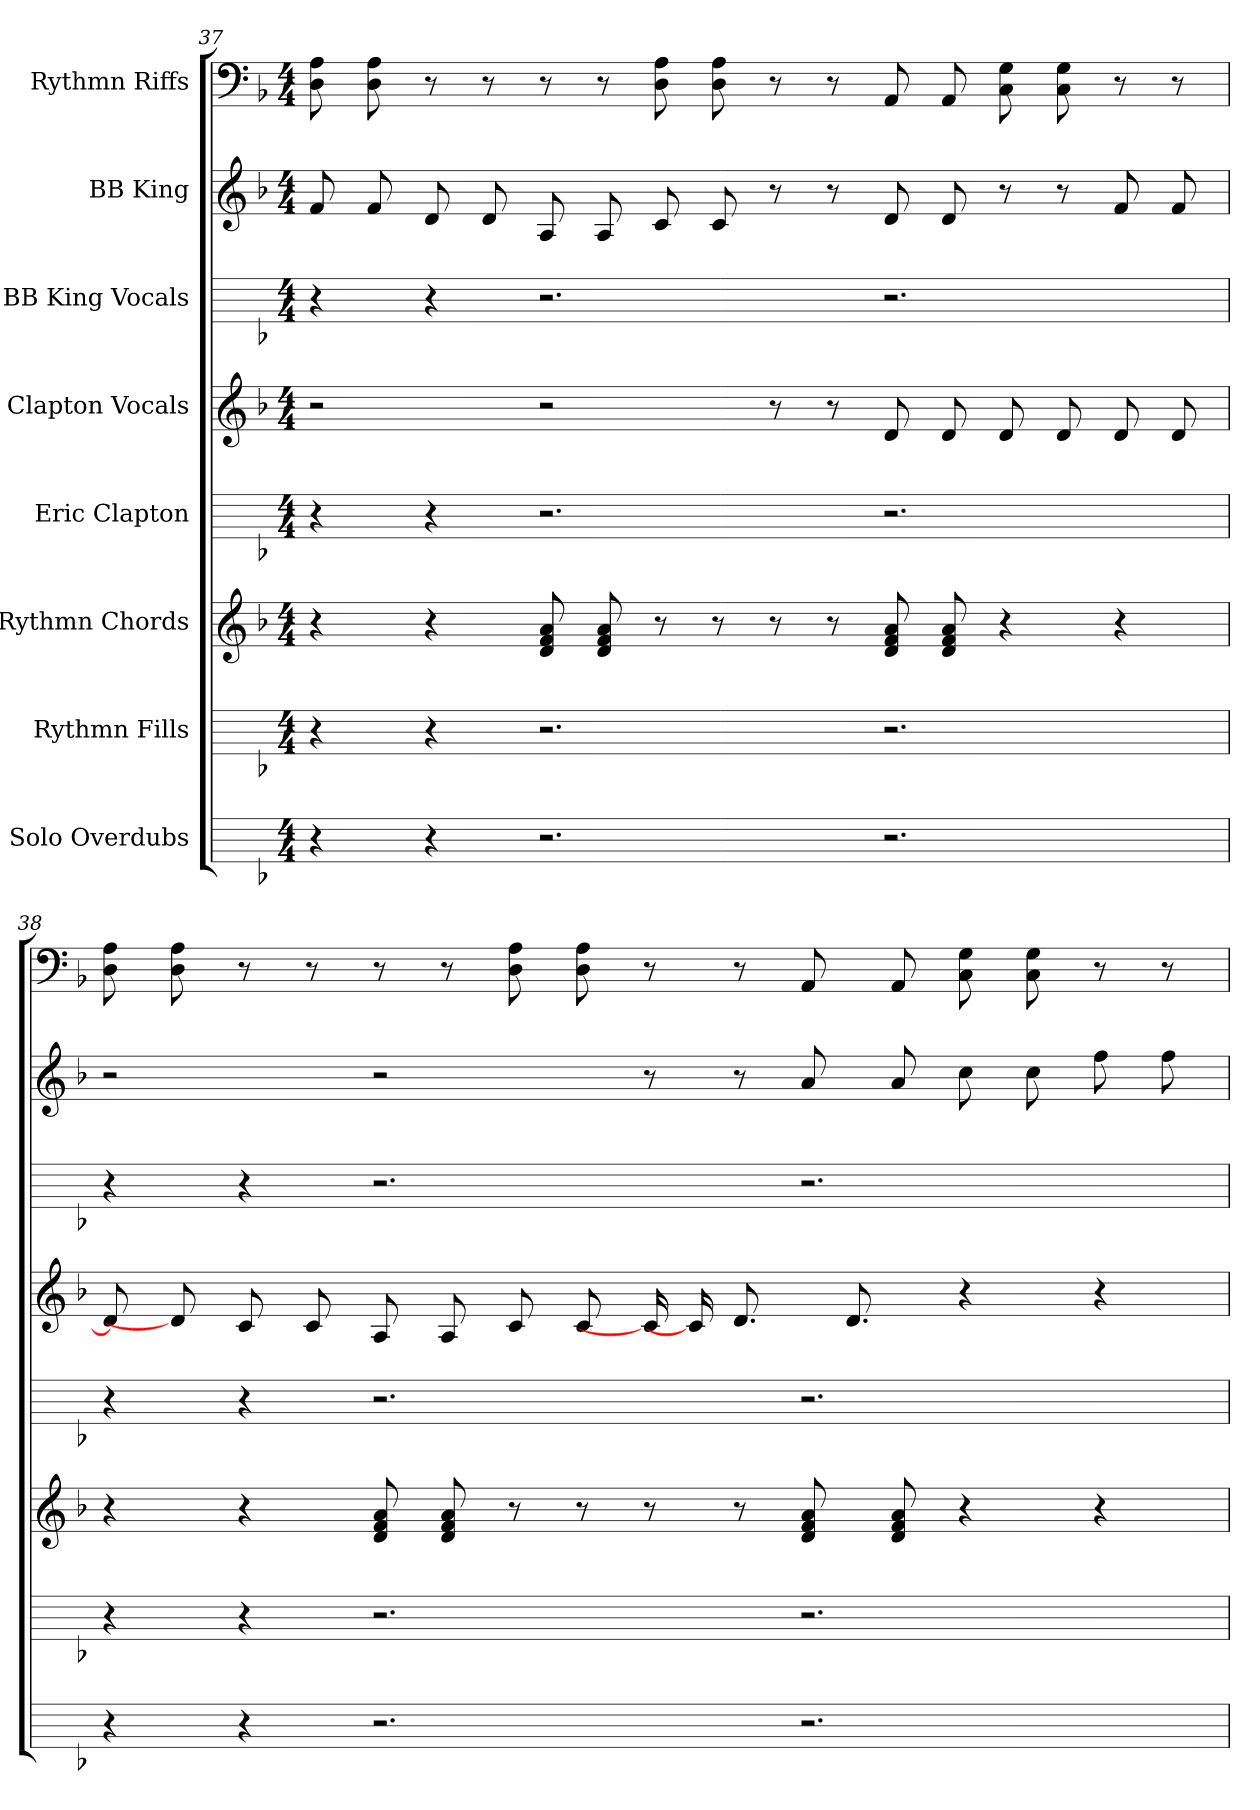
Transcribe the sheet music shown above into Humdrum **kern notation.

**kern	**kern	**kern	**kern	**kern	**kern	**kern	**kern
*part8	*part7	*part6	*part5	*part4	*part3	*part2	*part1
*staff8	*staff7	*staff6	*staff5	*staff4	*staff3	*staff2	*staff1
*I"Solo Overdubs	*I"Rythmn Fills	*I"Rythmn Chords	*I"Eric Clapton	*I"Clapton Vocals	*I"BB King Vocals	*I"BB King	*I"Rythmn Riffs
*	*	*	*	*	*	*	*
*k[b-]	*k[b-]	*k[b-]	*k[b-]	*k[b-]	*k[b-]	*k[b-]	*k[b-]
*M4/4	*M4/4	*M4/4	*M4/4	*M4/4	*M4/4	*M4/4	*M4/4
=37	=37	=37	=37	=37	=37	=37	=37
4r	4r	4r	4r	2r	4r	8f	8A 8D
.	.	.	.	.	.	8f	8A 8D
4r	4r	4r	4r	.	4r	8d	8r
.	.	.	.	.	.	8d	8r
2.r	2.r	8a 8f 8d	2.r	2r	2.r	8A	8r
.	.	8a 8f 8d	.	.	.	8A	8r
.	.	8r	.	.	.	8c	8A 8D
.	.	8r	.	.	.	8c	8A 8D
.	.	8r	.	8r	.	8r	8r
.	.	8r	.	8r	.	8r	8r
2.r	2.r	8a 8f 8d	2.r	8d	2.r	8d	8AA
.	.	8a 8f 8d	.	8d	.	8d	8AA
.	.	4r	.	8d	.	8r	8G 8C
.	.	.	.	8d	.	8r	8G 8C
.	.	4r	.	8d	.	8f	8r
.	.	.	.	8d	.	8f	8r
=38	=38	=38	=38	=38	=38	=38	=38
4r	4r	4r	4r	8d]	4r	2r	8A 8D
.	.	.	.	8d]	.	.	8A 8D
4r	4r	4r	4r	8c	4r	.	8r
.	.	.	.	8c	.	.	8r
2.r	2.r	8a 8f 8d	2.r	8A	2.r	2r	8r
.	.	8a 8f 8d	.	8A	.	.	8r
.	.	8r	.	8c	.	.	8A 8D
.	.	8r	.	8c	.	.	8A 8D
.	.	8r	.	16c]	.	8r	8r
.	.	.	.	16c]	.	.	.
.	.	8r	.	8.d	.	8r	8r
2.r	2.r	8a 8f 8d	2.r	.	2.r	8a	8AA
.	.	.	.	8.d	.	.	.
.	.	8a 8f 8d	.	.	.	8a	8AA
.	.	4r	.	4r	.	8cc	8G 8C
.	.	.	.	.	.	8cc	8G 8C
.	.	4r	.	4r	.	8ff	8r
.	.	.	.	.	.	8ff	8r
=	=	=	=	=	=	=	=
*-	*-	*-	*-	*-	*-	*-	*-
